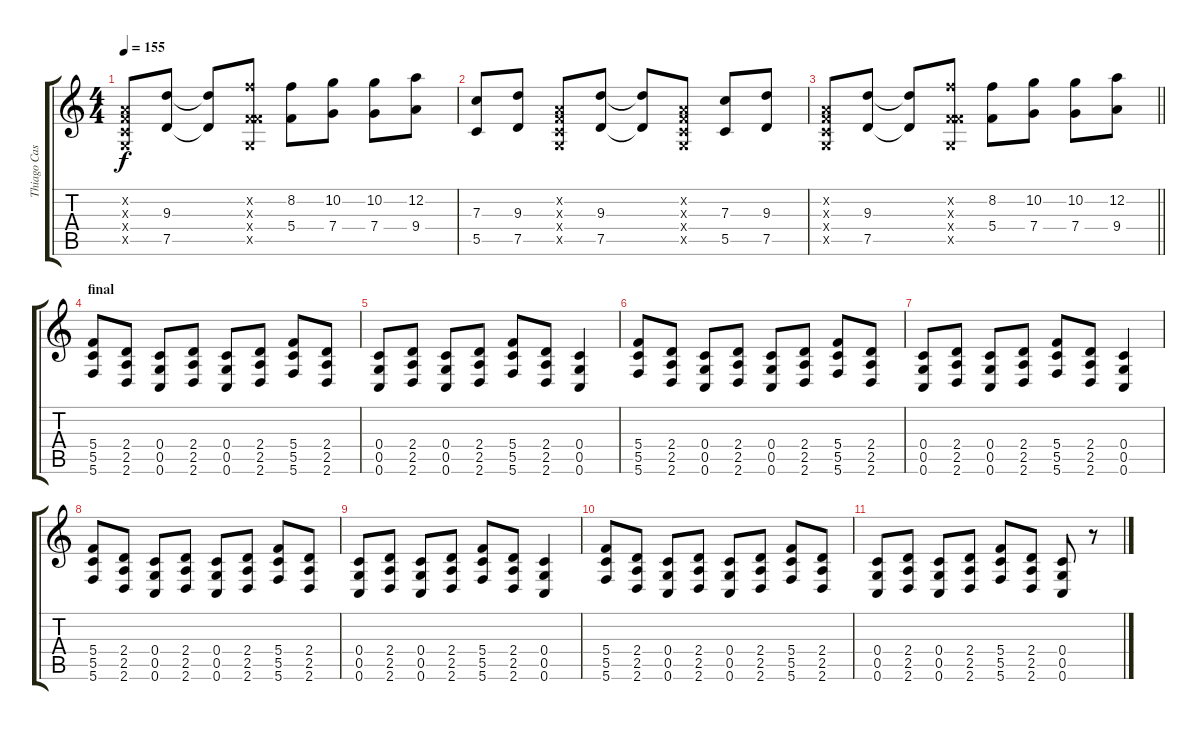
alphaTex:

\track ("Thiago Castro" "Thiago Cas") {instrument distortionguitar}
\staff {score tabs}
\tuning (D4 A3 F3 C3 G2 C2) {hide}
\ts (4 4)
\tempo 155
\clef g2
\ks c
(0.2{x} 0.3{x} 0.4{x} 0.5{x}).8{dy f} (9.3 7.5).8 (9.3{t} 7.5{t}).8 (8.2{x} 0.3{x} 5.4{x} 0.5{x}).8 (8.2 5.4).8 (10.2 7.4).8 (10.2 7.4).8 (12.2 9.4).8 |
(7.3 5.5).8 (9.3 7.5).8 (0.2{x} 0.3{x} 0.4{x} 0.5{x}).8 (9.3 7.5).8 (9.3{t} 7.5{t}).8 (0.2{x} 0.3{x} 0.4{x} 0.5{x}).8 (7.3 5.5).8 (9.3 7.5).8 |
\barLineRight lightlight
(0.2{x} 0.3{x} 0.4{x} 0.5{x}).8 (9.3 7.5).8 (9.3{t} 7.5{t}).8 (8.2{x} 0.3{x} 5.4{x} 0.5{x}).8 (8.2 5.4).8 (10.2 7.4).8 (10.2 7.4).8 (12.2 9.4).8 |
\section ("" "final")
(5.4 5.5 5.6).8 (2.4 2.5 2.6).8 (0.4 0.5 0.6).8 (2.4 2.5 2.6).8 (0.4 0.5 0.6).8 (2.4 2.5 2.6).8 (5.4 5.5 5.6).8 (2.4 2.5 2.6).8 |
(0.4 0.5 0.6).8 (2.4 2.5 2.6).8 (0.4 0.5 0.6).8 (2.4 2.5 2.6).8 (5.4 5.5 5.6).8 (2.4 2.5 2.6).8 (0.4 0.5 0.6).4 |
(5.4 5.5 5.6).8 (2.4 2.5 2.6).8 (0.4 0.5 0.6).8 (2.4 2.5 2.6).8 (0.4 0.5 0.6).8 (2.4 2.5 2.6).8 (5.4 5.5 5.6).8 (2.4 2.5 2.6).8 |
(0.4 0.5 0.6).8 (2.4 2.5 2.6).8 (0.4 0.5 0.6).8 (2.4 2.5 2.6).8 (5.4 5.5 5.6).8 (2.4 2.5 2.6).8 (0.4 0.5 0.6).4 |
(5.4 5.5 5.6).8 (2.4 2.5 2.6).8 (0.4 0.5 0.6).8 (2.4 2.5 2.6).8 (0.4 0.5 0.6).8 (2.4 2.5 2.6).8 (5.4 5.5 5.6).8 (2.4 2.5 2.6).8 |
(0.4 0.5 0.6).8 (2.4 2.5 2.6).8 (0.4 0.5 0.6).8 (2.4 2.5 2.6).8 (5.4 5.5 5.6).8 (2.4 2.5 2.6).8 (0.4 0.5 0.6).4 |
(5.4 5.5 5.6).8 (2.4 2.5 2.6).8 (0.4 0.5 0.6).8 (2.4 2.5 2.6).8 (0.4 0.5 0.6).8 (2.4 2.5 2.6).8 (5.4 5.5 5.6).8 (2.4 2.5 2.6).8 |
(0.4 0.5 0.6).8 (2.4 2.5 2.6).8 (0.4 0.5 0.6).8 (2.4 2.5 2.6).8 (5.4 5.5 5.6).8 (2.4 2.5 2.6).8 (0.4 0.5 0.6).8 r.8
